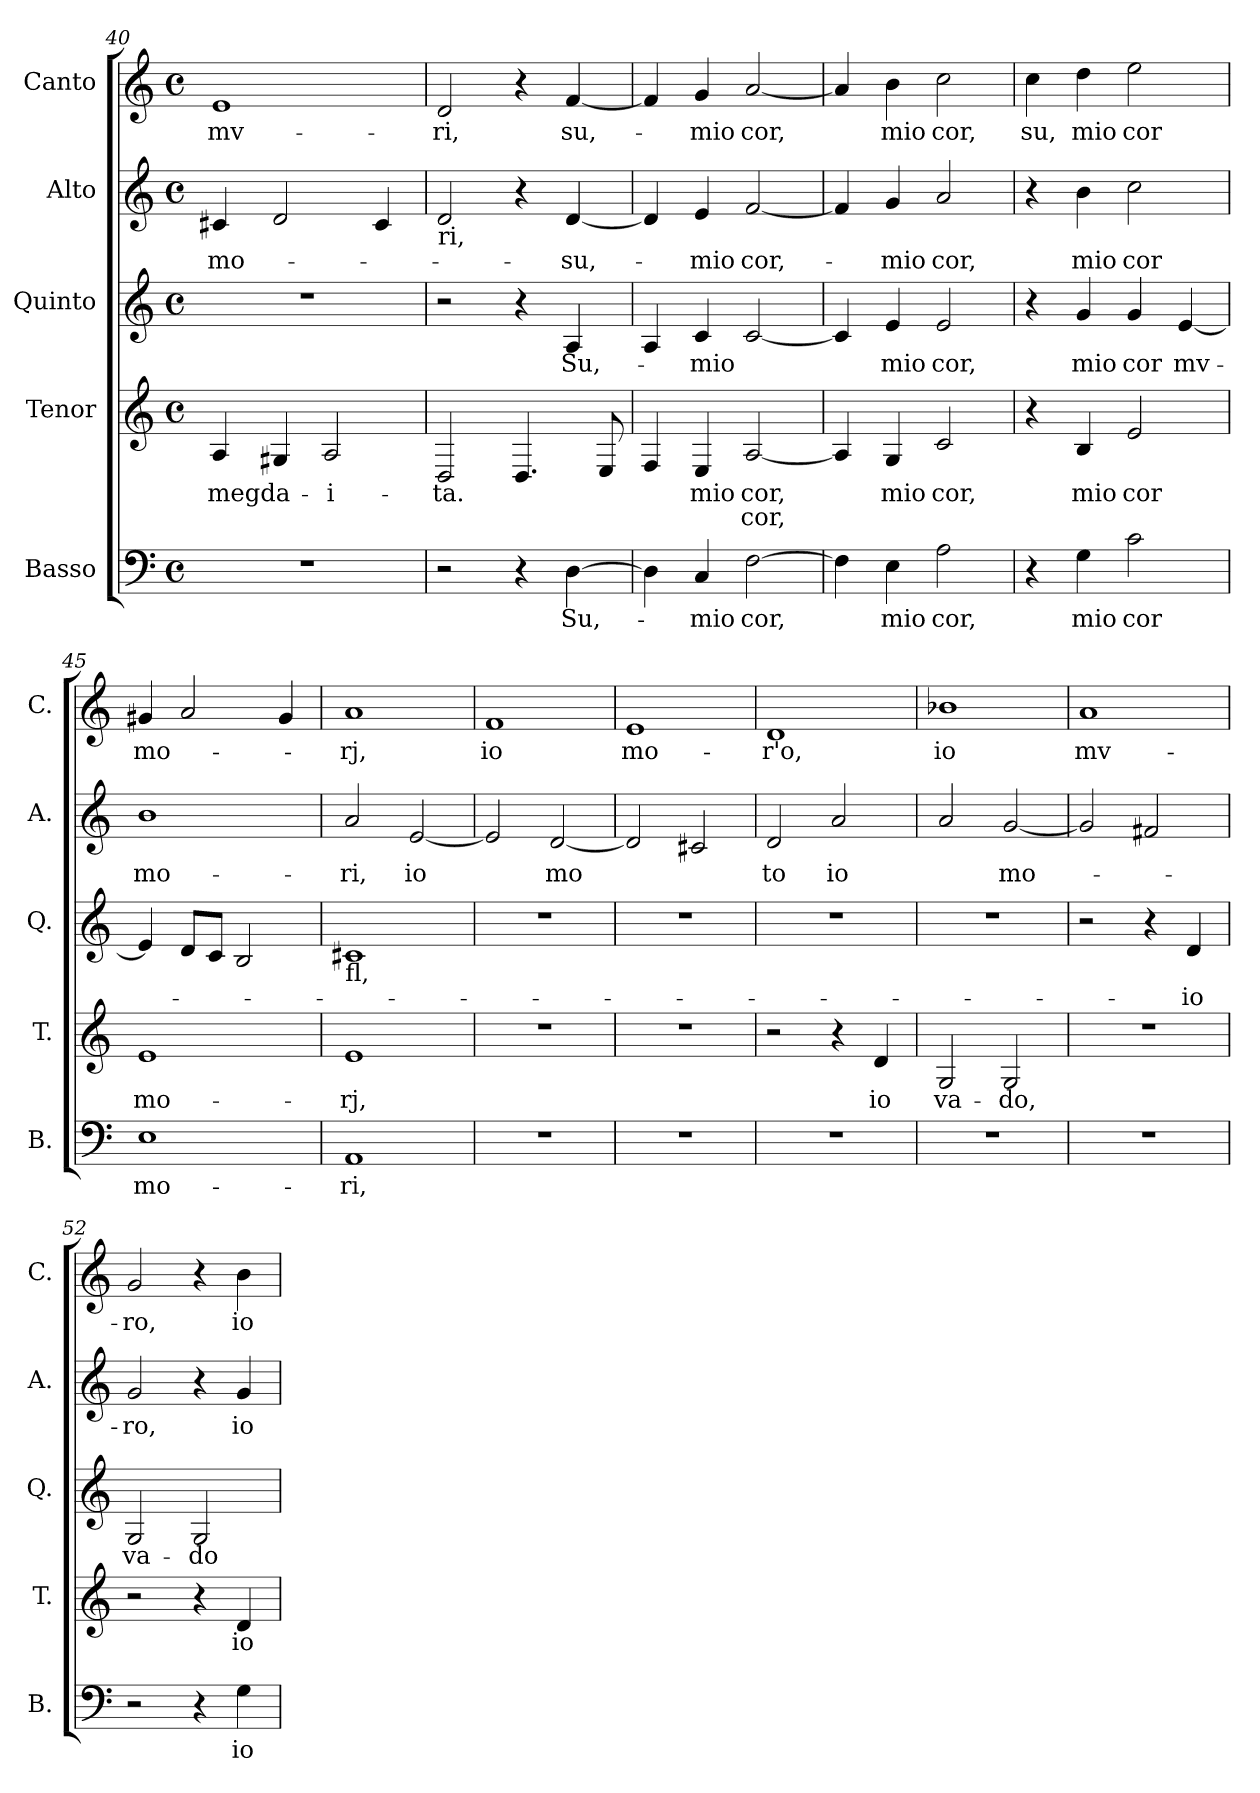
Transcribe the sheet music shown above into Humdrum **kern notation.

**kern	**text	**kern	**text	**text	**kern	**text	**kern	**text	**kern	**text
*part5	*part5	*part4	*part4	*part4	*part3	*part3	*part2	*part2	*part1	*part1
*staff5	*staff5	*staff4	*staff4	*staff4	*staff3	*staff3	*staff2	*staff2	*staff1	*staff1
*I"Basso	*	*I"Tenor	*	*	*I"Quinto	*	*I"Alto	*	*I"Canto	*
*I'B.	*	*I'T.	*	*	*I'Q.	*	*I'A.	*	*I'C.	*
!!LO:PB:g=z
*clefF4	*	*clefG2	*	*	*clefG2	*	*clefG2	*	*clefG2	*
*k[]	*	*k[]	*	*	*k[]	*	*k[]	*	*k[]	*
*M4/4	*	*M4/4	*	*	*M4/4	*	*M4/4	*	*M4/4	*
*met(c)	*	*met(c)	*	*	*met(c)	*	*met(c)	*	*met(c)	*
=40	=40	=40	=40	=40	=40	=40	=40	=40	=40	=40
!	!	!	!LO:LY:b	!	!	!	!	!LO:LY:b	!	!LO:LY:b
1r	.	4A/	-megd	.	1r	.	4c#X/	-mo-	1e	-mv-
!	!	!	!LO:LY:b	!	!	!	!	!	!	!
.	.	4G#X/	-a-	.	.	.	2d/	.	.	.
!	!	!	!LO:LY:b	!	!	!	!	!	!	!
.	.	2A/	-i-	.	.	.	.	.	.	.
.	.	.	.	.	.	.	4c#/	.	.	.
=41	=41	=41	=41	=41	=41	=41	=41	=41	=41	=41
!	!	!	!	!	!	!	!LO:TX:b:t=ri,	!	!	!
!	!	!	!LO:LY:b	!	!	!	!	!	!	!LO:LY:b
2r	.	2D/	-ta.	.	2r	.	2d/	.	2d/	-ri,
4r	.	4.D/	.	.	4r	.	4r	.	4r	.
!	!LO:LY:b	!	!	!	!	!LO:LY:b	!	!LO:LY:b	!	!LO:LY:b
[4D\	-Su,-	.	.	.	4A/	-Su,-	[4d/	-su,-	[4f/	-su,-
.	.	8E/	.	.	.	.	.	.	.	.
=42	=42	=42	=42	=42	=42	=42	=42	=42	=42	=42
4D\]	.	4F/	.	.	4A/	.	4d/]	.	4f/]	.
!	!LO:LY:b	!	!LO:LY:b	!	!	!LO:LY:b	!	!LO:LY:b	!	!LO:LY:b
4C/	-mio	4E/	-mio	.	4c/	-mio	4e/	-mio	4g/	-mio
!	!LO:LY:b	!	!LO:LY:b	!LO:LY:b	!	!	!	!LO:LY:b	!	!LO:LY:b
[2F\	-cor,	[2A/	-cor,	-cor,	[2c/	.	[2f/	-cor,-	[2a/	-cor,
=43	=43	=43	=43	=43	=43	=43	=43	=43	=43	=43
4F\]	.	4A/]	.	.	4c/]	.	4f/]	.	4a/]	.
!	!LO:LY:b	!	!LO:LY:b	!	!	!LO:LY:b	!	!LO:LY:b	!	!LO:LY:b
4E\	-mio	4G/	-mio	.	4e/	-mio	4g/	-mio	4b\	-mio
!	!LO:LY:b	!	!LO:LY:b	!	!	!LO:LY:b	!	!LO:LY:b	!	!LO:LY:b
2A\	-cor,	2c/	-cor,	.	2e/	-cor,	2a/	-cor,	2cc\	-cor,
=44	=44	=44	=44	=44	=44	=44	=44	=44	=44	=44
!	!	!	!	!	!	!	!	!	!	!LO:LY:b
4r	.	4r	.	.	4r	.	4r	.	4cc\	-su,
!	!LO:LY:b	!	!LO:LY:b	!	!	!LO:LY:b	!	!LO:LY:b	!	!LO:LY:b
4G\	-mio	4B/	-mio	.	4g/	-mio	4b\	-mio	4dd\	-mio
!	!LO:LY:b	!	!LO:LY:b	!	!	!LO:LY:b	!	!LO:LY:b	!	!LO:LY:b
2c\	-cor	2e/	-cor	.	4g/	-cor	2cc\	-cor	2ee\	-cor
!	!	!	!	!	!	!LO:LY:b	!	!	!	!
.	.	.	.	.	[4e/	-mv-	.	.	.	.
=45	=45	=45	=45	=45	=45	=45	=45	=45	=45	=45
!	!LO:LY:b	!	!LO:LY:b	!	!	!	!	!LO:LY:b	!	!LO:LY:b
1E	-mo-	1e	-mo-	.	4e/]	.	1b	-mo-	4g#X/	-mo-
.	.	.	.	.	8d/L	.	.	.	2a/	.
.	.	.	.	.	8c/J	.	.	.	.	.
.	.	.	.	.	2B/	.	.	.	.	.
.	.	.	.	.	.	.	.	.	4g#/	.
=46	=46	=46	=46	=46	=46	=46	=46	=46	=46	=46
!	!	!	!	!	!LO:TX:b:t=fl,	!	!	!	!	!
!	!LO:LY:b	!	!LO:LY:b	!	!	!	!	!LO:LY:b	!	!LO:LY:b
1AA	-ri,	1e	-rj,	.	1c#X	.	2a/	-ri,	1a	-rj,
!	!	!	!	!	!	!	!	!LO:LY:b	!	!
.	.	.	.	.	.	.	[2e/	-io	.	.
=47	=47	=47	=47	=47	=47	=47	=47	=47	=47	=47
!	!	!	!	!	!	!	!	!	!	!LO:LY:b
1r	.	1r	.	.	1r	.	2e/]	.	1f	-io
!	!	!	!	!	!	!	!	!LO:LY:b	!	!
.	.	.	.	.	.	.	[2d/	-mo	.	.
=48	=48	=48	=48	=48	=48	=48	=48	=48	=48	=48
!	!	!	!	!	!	!	!	!	!	!LO:LY:b
1r	.	1r	.	.	1r	.	2d/]	.	1e	-mo-
.	.	.	.	.	.	.	2c#X/	.	.	.
=49	=49	=49	=49	=49	=49	=49	=49	=49	=49	=49
!	!	!	!	!	!	!	!	!LO:LY:b	!	!LO:LY:b
1r	.	2r	.	.	1r	.	2d/	-to	1d	-r'o,
!	!	!	!	!	!	!	!	!LO:LY:b	!	!
.	.	4r	.	.	.	.	2a/	-io	.	.
!	!	!	!LO:LY:b	!	!	!	!	!	!	!
.	.	4d/	-io	.	.	.	.	.	.	.
!!LO:LB:g=z
=50	=50	=50	=50	=50	=50	=50	=50	=50	=50	=50
!	!	!	!LO:LY:b	!	!	!	!	!	!	!LO:LY:b
1r	.	2G/	-va-	.	1r	.	2a/	.	1b-X	-io
!	!	!	!LO:LY:b	!	!	!	!	!LO:LY:b	!	!
.	.	2G/	-do,	.	.	.	[2g/	-mo-	.	.
=51	=51	=51	=51	=51	=51	=51	=51	=51	=51	=51
!	!	!	!	!	!	!	!	!	!	!LO:LY:b
1r	.	1r	.	.	2r	.	2g/]	.	1a	-mv-
.	.	.	.	.	4r	.	2f#X/	.	.	.
!	!	!	!	!	!	!LO:LY:b	!	!	!	!
.	.	.	.	.	4d/	-io	.	.	.	.
=52	=52	=52	=52	=52	=52	=52	=52	=52	=52	=52
!	!	!	!	!	!	!LO:LY:b	!	!LO:LY:b	!	!LO:LY:b
2r	.	2r	.	.	2G/	-va-	2g/	-ro,	2g/	-ro,
!	!	!	!	!	!	!LO:LY:b	!	!	!	!
4r	.	4r	.	.	2G/	-do	4r	.	4r	.
!	!LO:LY:b	!	!LO:LY:b	!	!	!	!	!LO:LY:b	!	!LO:LY:b
4G\	-io	4d/	-io	.	.	.	4g/	-io	4b\	-io
=	=	=	=	=	=	=	=	=	=	=
*-	*-	*-	*-	*-	*-	*-	*-	*-	*-	*-
